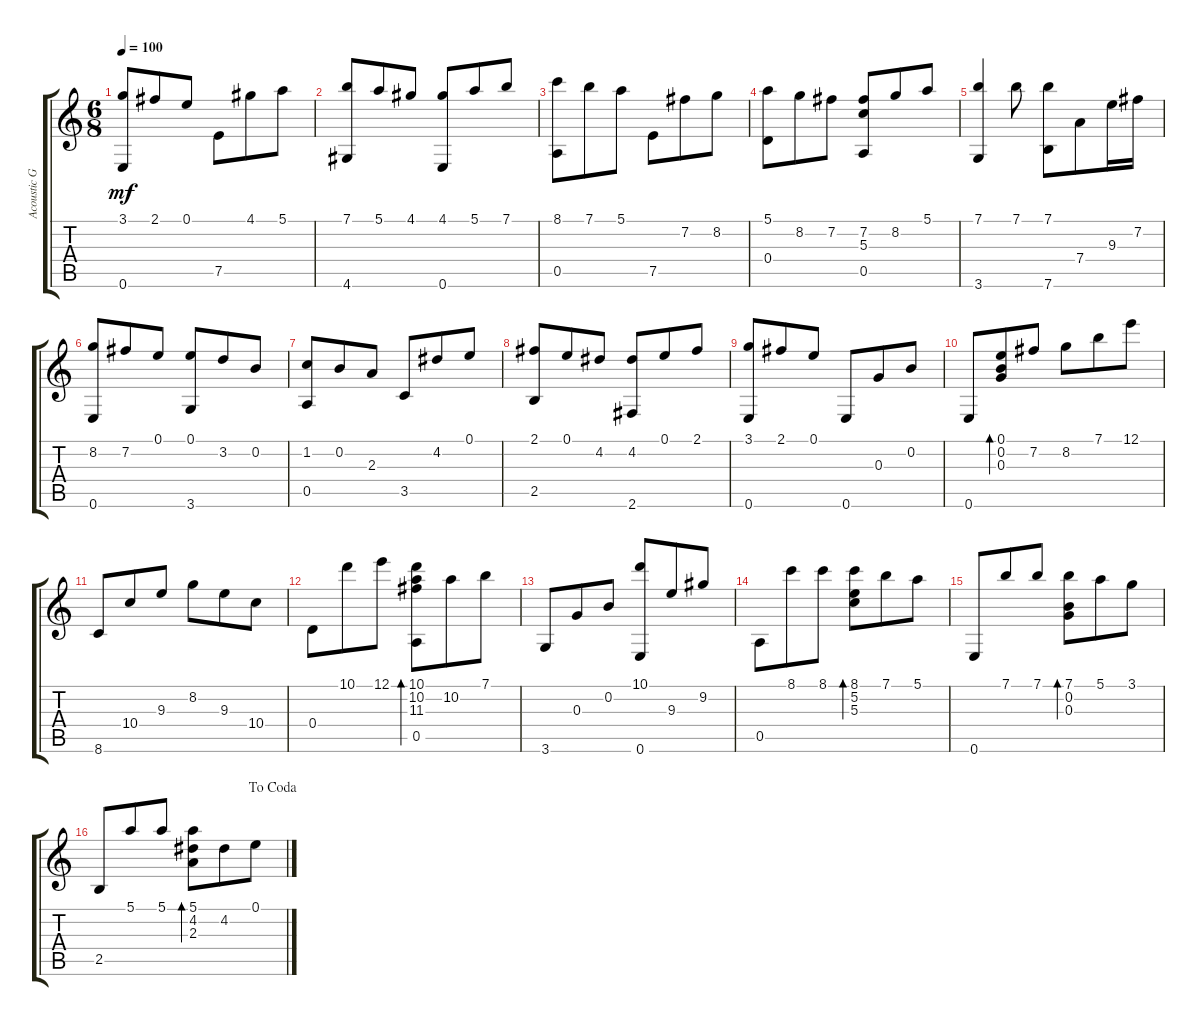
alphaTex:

\track ("Acoustic Guitar" "Acoustic G") {instrument acousticguitarnylon}
\staff {score tabs}
\tuning (E4 B3 G3 D3 A2 E2) {hide}
\ts (6 8)
\tempo 100
\clef g2
\ks c
(3.1 0.6).8{dy mf} 2.1.8 0.1.8 7.5.8 4.1.8 5.1.8 |
(7.1 4.6).8 5.1.8 4.1.8 (4.1 0.6).8 5.1.8 7.1.8 |
(8.1 0.5).8 7.1.8 5.1.8 7.5.8 7.2.8 8.2.8 |
(5.1 0.4).8 8.2.8 7.2.8 (7.2 5.3 0.5).8 8.2.8 5.1.8 |
(7.1 3.6).4 7.1.8 (7.1 7.6).8 7.4.8 9.3.16 7.2.16 |
(8.2 0.6).8 7.2.8 0.1.8 (0.1 3.6).8 3.2.8 0.2.8 |
(1.2 0.5).8 0.2.8 2.3.8 3.5.8 4.2.8 0.1.8 |
(2.1 2.5).8 0.1.8 4.2.8 (4.2 2.6).8 0.1.8 2.1.8 |
(3.1 0.6).8 2.1.8 0.1.8 0.6.8 0.3.8 0.2.8 |
0.6.8 (0.1 0.2 0.3).8{bd 240} 7.2.8 8.2.8 7.1.8 12.1.8 |
8.6.8 10.4.8 9.3.8 8.2.8 9.3.8 10.4.8 |
0.4.8 10.1.8 12.1.8 (10.1 10.2 11.3 0.5).8{bd 60} 10.2.8 7.1.8 |
3.6.8 0.3.8 0.2.8 (10.1 0.6).8 9.3.8 9.2.8 |
0.5.8 8.1.8 8.1.8 (8.1 5.2 5.3).8{bd 60} 7.1.8 5.1.8 |
0.6.8 7.1.8 7.1.8 (7.1 0.2 0.3).8{bd 60} 5.1.8 3.1.8 |
\jump dacoda
2.5.8 5.1.8 5.1.8 (5.1 4.2 2.3).8{bd 60} 4.2.8 0.1.8
